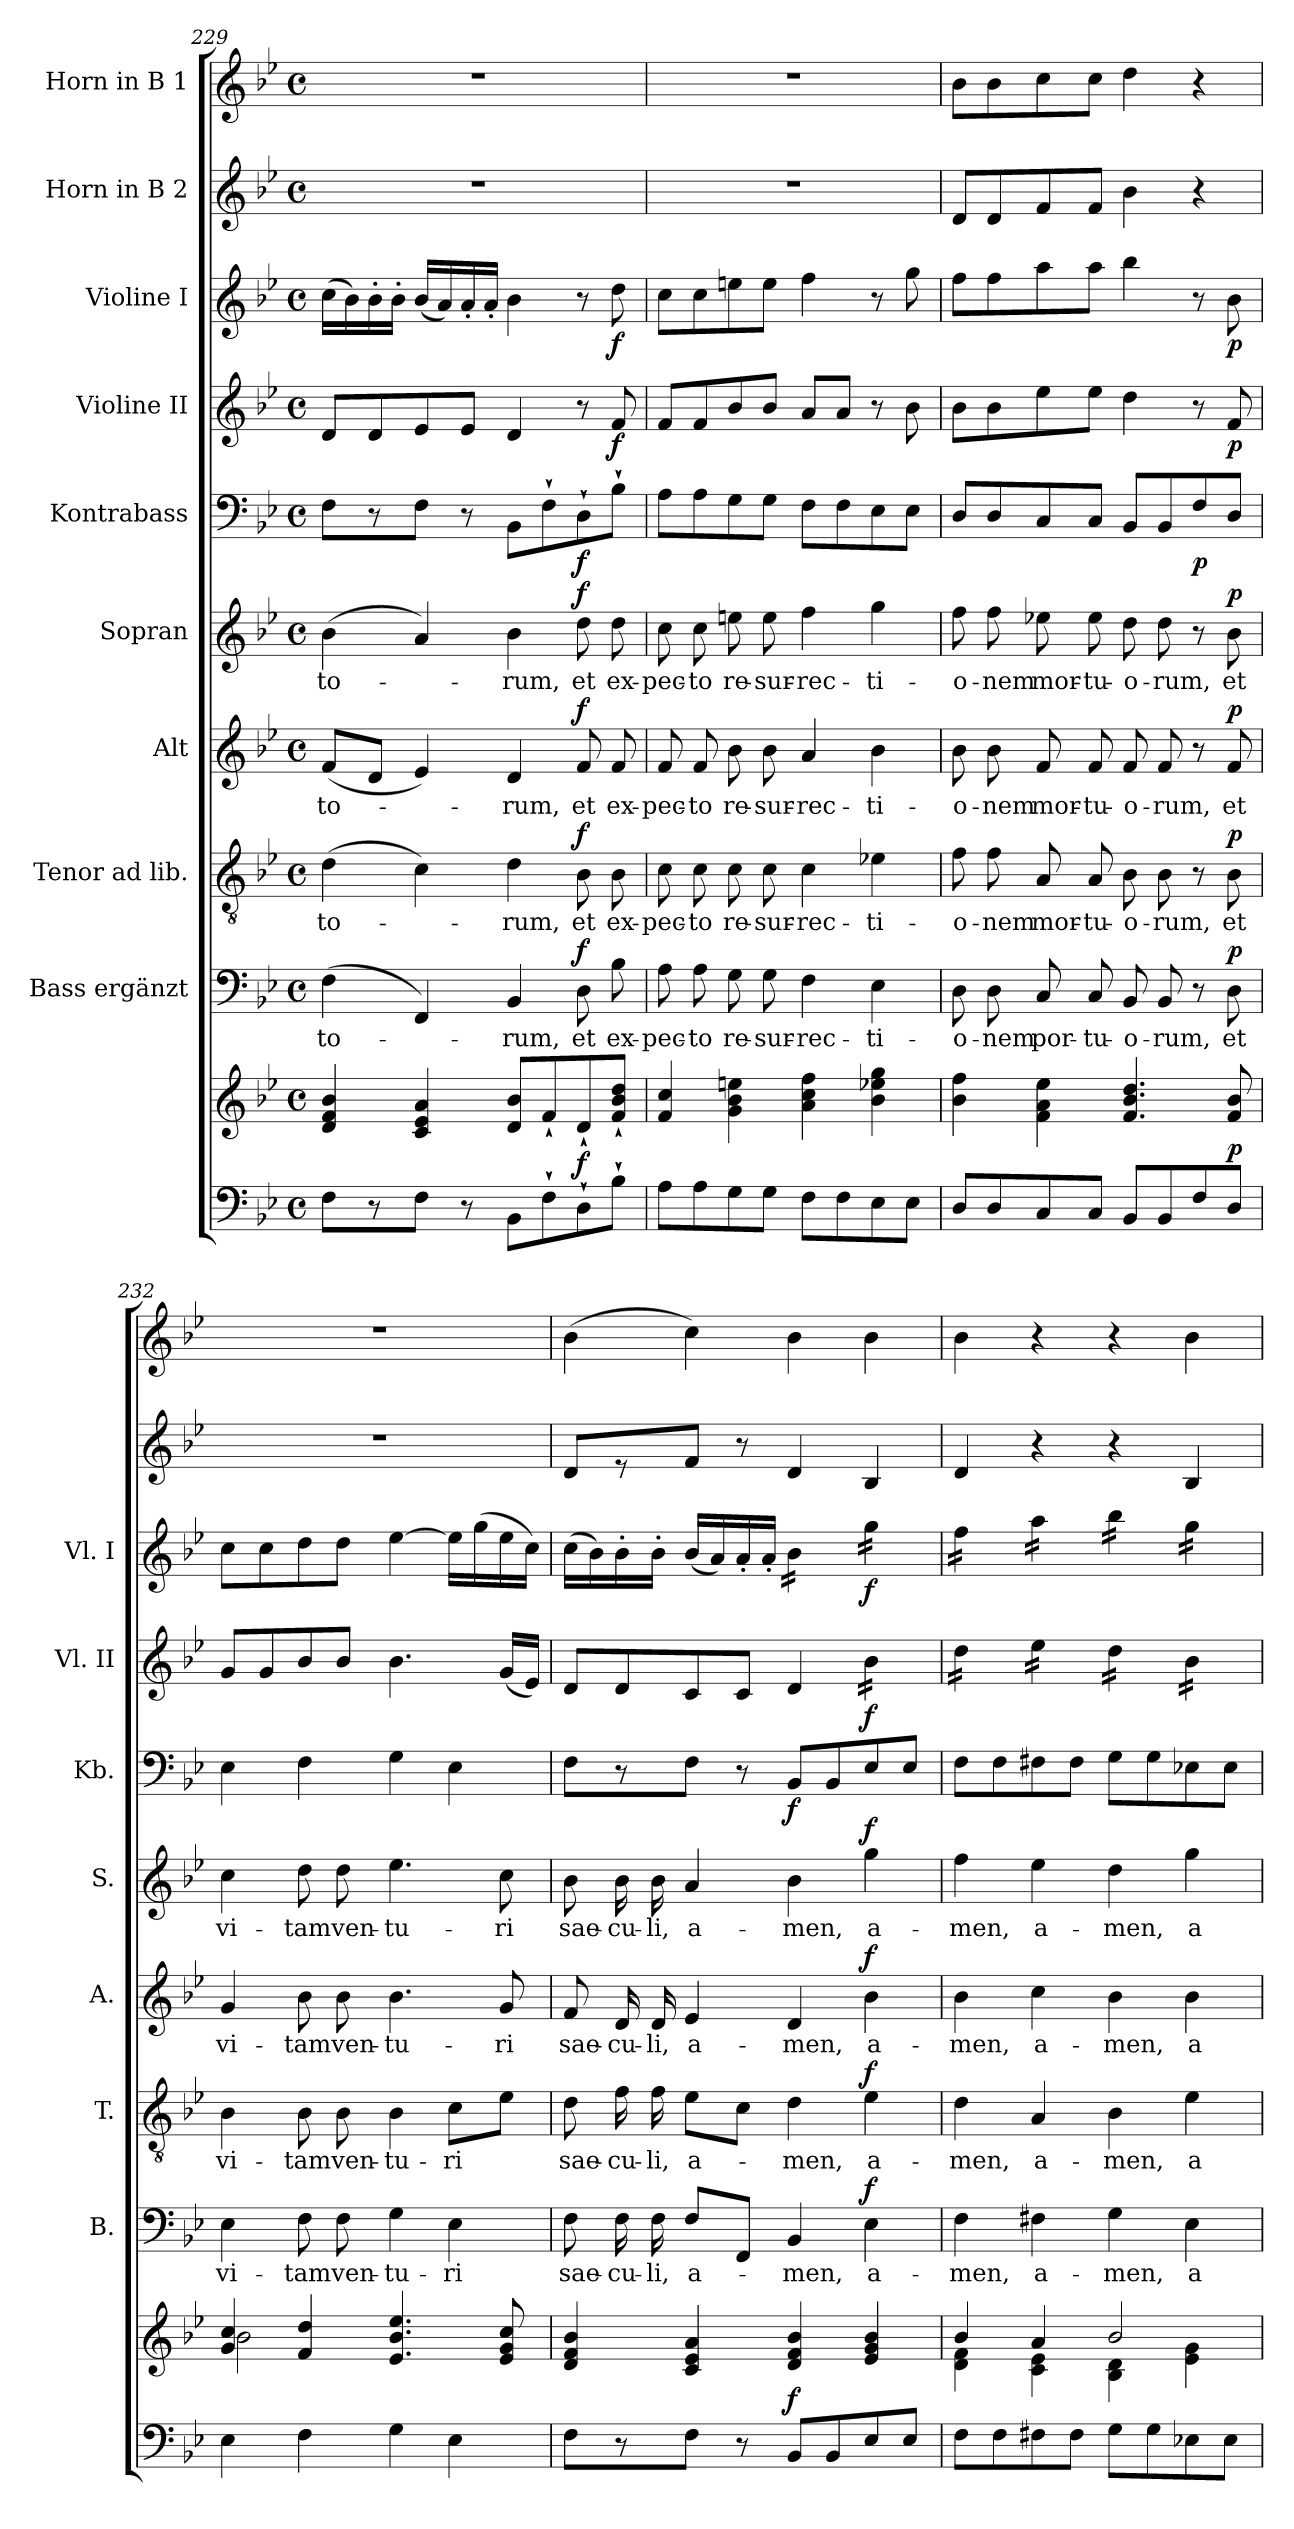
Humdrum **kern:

**kern	**kern	**dynam	**kern	**text	**dynam	**kern	**text	**dynam	**kern	**text	**dynam	**kern	**text	**dynam	**kern	**dynam	**kern	**dynam	**kern	**dynam	**kern	**kern
*part10	*part10	*part10	*part9	*part9	*part9	*part8	*part8	*part8	*part7	*part7	*part7	*part6	*part6	*part6	*part5	*part5	*part4	*part4	*part3	*part3	*part2	*part1
*staff11	*staff10	*staff10/11	*staff9	*staff9	*staff9	*staff8	*staff8	*staff8	*staff7	*staff7	*staff7	*staff6	*staff6	*staff6	*staff5	*staff5	*staff4	*staff4	*staff3	*staff3	*staff2	*staff1
*	*	*	*I"Bass ergänzt	*	*	*I"Tenor ad lib.	*	*	*I"Alt	*	*	*I"Sopran	*	*	*I"Kontrabass	*	*I"Violine II	*	*I"Violine I	*	*I"Horn in B 2	*I"Horn in B 1
*	*	*	*I'B.	*	*	*I'T.	*	*	*I'A.	*	*	*I'S.	*	*	*I'Kb.	*	*I'Vl. II	*	*I'Vl. I	*	*	*
*clefF4	*clefG2	*	*clefF4	*	*	*clefGv2	*	*	*clefG2	*	*	*clefG2	*	*	*clefF4	*	*clefG2	*	*clefG2	*	*clefG2	*clefG2
*	*	*	*	*	*	*	*	*	*	*	*	*	*	*	*ITrd7c12	*	*	*	*	*	*ITrd8c14	*ITrd8c14
*k[b-e-]	*k[b-e-]	*	*k[b-e-]	*	*	*k[b-e-]	*	*	*k[b-e-]	*	*	*k[b-e-]	*	*	*k[b-e-]	*	*k[b-e-]	*	*k[b-e-]	*	*k[b-e-]	*k[b-e-]
*B-:	*B-:	*	*B-:	*	*	*B-:	*	*	*B-:	*	*	*B-:	*	*	*B-:	*	*B-:	*	*B-:	*	*B-:	*B-:
*M4/4	*M4/4	*	*M4/4	*	*	*M4/4	*	*	*M4/4	*	*	*M4/4	*	*	*M4/4	*	*M4/4	*	*M4/4	*	*M4/4	*M4/4
*met(c)	*met(c)	*	*met(c)	*	*	*met(c)	*	*	*met(c)	*	*	*met(c)	*	*	*met(c)	*	*met(c)	*	*met(c)	*	*met(c)	*met(c)
=229	=229	=229	=229	=229	=229	=229	=229	=229	=229	=229	=229	=229	=229	=229	=229	=229	=229	=229	=229	=229	=229	=229
!	!	!	!	!LO:LY:b	!	!	!LO:LY:b	!	!	!LO:LY:b	!	!	!LO:LY:b	!	!	!	!	!	!	!	!	!
8F\L	4d/ 4f/ 4b-/	.	(>4F\	-to-	.	(>4d\	-to-	.	(<8f/L	-to-	.	(>4b-\	-to-	.	8FF\L	.	8d/L	.	(>16cc\LL	.	1r	1r
.	.	.	.	.	.	.	.	.	.	.	.	.	.	.	.	.	.	.	16b-\)	.	.	.
8r	.	.	.	.	.	.	.	.	8d/J	.	.	.	.	.	8r	.	8d/	.	16b-'>\	.	.	.
.	.	.	.	.	.	.	.	.	.	.	.	.	.	.	.	.	.	.	16b-'>\JJ	.	.	.
8F\J	4c/ 4e-/ 4a/	.	4FF/)	.	.	4c\)	.	.	4e-/)	.	.	4a/)	.	.	8FF\J	.	8e-/	.	(<16b-/LL	.	.	.
.	.	.	.	.	.	.	.	.	.	.	.	.	.	.	.	.	.	.	16a/)	.	.	.
8r	.	.	.	.	.	.	.	.	.	.	.	.	.	.	8r	.	8e-/J	.	16a'</	.	.	.
.	.	.	.	.	.	.	.	.	.	.	.	.	.	.	.	.	.	.	16a'</JJ	.	.	.
!	!	!	!	!LO:LY:b	!	!	!LO:LY:b	!	!	!LO:LY:b	!	!	!LO:LY:b	!	!	!	!	!	!	!	!	!
8BB-\L	8d/ 8b-/L	.	4BB-/	-rum,	.	4d\	-rum,	.	4d/	-rum,	.	4b-\	-rum,	.	8BBB-\L	.	4d/	.	4b-\	.	.	.
8F`>\	8f`</	.	.	.	.	.	.	.	.	.	.	.	.	.	8FF`>\	.	.	.	.	.	.	.
!	!	!LO:DY:a=2	!	!LO:LY:b	!LO:DY:a	!	!LO:LY:b	!LO:DY:a	!	!LO:LY:b	!LO:DY:a	!	!LO:LY:b	!LO:DY:a	!	!LO:DY:b	!	!	!	!	!	!
8D`>\	8d`</	f	8D\	et	f	8B-\	et	f	8f/	et	f	8dd\	et	f	8DD`>\	f	8r	.	8r	.	.	.
!	!	!	!	!LO:LY:b	!	!	!LO:LY:b	!	!	!LO:LY:b	!	!	!LO:LY:b	!	!	!	!	!LO:DY:b	!	!LO:DY:b	!	!
8B-`>\J	8f/`< 8b-/`< 8dd/`<J	.	8B-\	ex-	.	8B-\	ex-	.	8f/	ex-	.	8dd\	ex-	.	8BB-`>\J	.	8f/	f	8dd\	f	.	.
!!LO:PB:g=z
=230	=230	=230	=230	=230	=230	=230	=230	=230	=230	=230	=230	=230	=230	=230	=230	=230	=230	=230	=230	=230	=230	=230
!	!	!	!	!LO:LY:b	!	!	!LO:LY:b	!	!	!LO:LY:b	!	!	!LO:LY:b	!	!	!	!	!	!	!	!	!
8A\L	4f/ 4cc/	.	8A\	-pec-	.	8c\	-pec-	.	8f/	-pec-	.	8cc\	-pec-	.	8AA\L	.	8f/L	.	8cc\L	.	1r	1r
!	!	!	!	!LO:LY:b	!	!	!LO:LY:b	!	!	!LO:LY:b	!	!	!LO:LY:b	!	!	!	!	!	!	!	!	!
8A\	.	.	8A\	-to	.	8c\	-to	.	8f/	-to	.	8cc\	-to	.	8AA\	.	8f/	.	8cc\	.	.	.
!	!	!	!	!LO:LY:b	!	!	!LO:LY:b	!	!	!LO:LY:b	!	!	!LO:LY:b	!	!	!	!	!	!	!	!	!
8G\	4g\ 4b-\ 4een\	.	8G\	re-	.	8c\	re-	.	8b-\	re-	.	8een\	re-	.	8GG\	.	8b-/	.	8een\	.	.	.
!	!	!	!	!LO:LY:b	!	!	!LO:LY:b	!	!	!LO:LY:b	!	!	!LO:LY:b	!	!	!	!	!	!	!	!	!
8G\J	.	.	8G\	-sur-	.	8c\	-sur-	.	8b-\	-sur-	.	8ee\	-sur-	.	8GG\J	.	8b-/J	.	8ee\J	.	.	.
!	!	!	!	!LO:LY:b	!	!	!LO:LY:b	!	!	!LO:LY:b	!	!	!LO:LY:b	!	!	!	!	!	!	!	!	!
8F\L	4a\ 4cc\ 4ff\	.	4F\	-rec-	.	4c\	-rec-	.	4a/	-rec-	.	4ff\	-rec-	.	8FF\L	.	8a/L	.	4ff\	.	.	.
8F\	.	.	.	.	.	.	.	.	.	.	.	.	.	.	8FF\	.	8a/J	.	.	.	.	.
!	!	!	!	!LO:LY:b	!	!	!LO:LY:b	!	!	!LO:LY:b	!	!	!LO:LY:b	!	!	!	!	!	!	!	!	!
8E-\	4b-\ 4ee-X\ 4gg\	.	4E-\	-ti-	.	4e-X\	-ti-	.	4b-\	-ti-	.	4gg\	-ti-	.	8EE-\	.	8r	.	8r	.	.	.
8E-\J	.	.	.	.	.	.	.	.	.	.	.	.	.	.	8EE-\J	.	8b-\	.	8gg\	.	.	.
=231	=231	=231	=231	=231	=231	=231	=231	=231	=231	=231	=231	=231	=231	=231	=231	=231	=231	=231	=231	=231	=231	=231
!	!	!	!	!LO:LY:b	!	!	!LO:LY:b	!	!	!LO:LY:b	!	!	!LO:LY:b	!	!	!	!	!	!	!	!	!
8D/L	4b-\ 4ff\	.	8D\	-o-	.	8f\	-o-	.	8b-\	-o-	.	8ff\	-o-	.	8DD/L	.	8b-\L	.	8ff\L	.	8D/L	8B-\L
!	!	!	!	!LO:LY:b	!	!	!LO:LY:b	!	!	!LO:LY:b	!	!	!LO:LY:b	!	!	!	!	!	!	!	!	!
8D/	.	.	8D\	-nem	.	8f\	-nem	.	8b-\	-nem	.	8ff\	-nem	.	8DD/	.	8b-\	.	8ff\	.	8D/	8B-\
!	!	!	!	!LO:LY:b	!	!	!LO:LY:b	!	!	!LO:LY:b	!	!	!LO:LY:b	!	!	!	!	!	!	!	!	!
8C/	4f\ 4a\ 4ee-\	.	8C/	por-	.	8A/	mor-	.	8f/	mor-	.	8ee-X\	mor-	.	8CC/	.	8ee-\	.	8aa\	.	8F/	8c\
!	!	!	!	!LO:LY:b	!	!	!LO:LY:b	!	!	!LO:LY:b	!	!	!LO:LY:b	!	!	!	!	!	!	!	!	!
8C/J	.	.	8C/	-tu-	.	8A/	-tu-	.	8f/	-tu-	.	8ee-\	-tu-	.	8CC/J	.	8ee-\J	.	8aa\J	.	8F/J	8c\J
!	!	!	!	!LO:LY:b	!	!	!LO:LY:b	!	!	!LO:LY:b	!	!	!LO:LY:b	!	!	!	!	!	!	!	!	!
8BB-/L	4.f/ 4.b-/ 4.dd/	.	8BB-/	-o-	.	8B-\	-o-	.	8f/	-o-	.	8dd\	-o-	.	8BBB-/L	.	4dd\	.	4bb-\	.	4B-\	4d\
!	!	!	!	!LO:LY:b	!	!	!LO:LY:b	!	!	!LO:LY:b	!	!	!LO:LY:b	!	!	!	!	!	!	!	!	!
8BB-/	.	.	8BB-/	-rum,	.	8B-\	-rum,	.	8f/	-rum,	.	8dd\	-rum,	.	8BBB-/	.	.	.	.	.	.	.
!	!	!	!	!	!	!	!	!	!	!	!	!	!	!	!	!LO:DY:b	!	!	!	!	!	!
8F/	.	.	8r	.	.	8r	.	.	8r	.	.	8r	.	.	8FF/	p	8r	.	8r	.	4r	4r
!	!	!LO:DY:a=2	!	!LO:LY:b	!LO:DY:a	!	!LO:LY:b	!LO:DY:a	!	!LO:LY:b	!LO:DY:a	!	!LO:LY:b	!LO:DY:a	!	!	!	!LO:DY:b	!	!LO:DY:b	!	!
8D/J	8f/ 8b-/	p	8D\	et	p	8B-\	et	p	8f/	et	p	8b-\	et	p	8DD/J	.	8f/	p	8b-\	p	.	.
=232	=232	=232	=232	=232	=232	=232	=232	=232	=232	=232	=232	=232	=232	=232	=232	=232	=232	=232	=232	=232	=232	=232
*	*^	*	*	*	*	*	*	*	*	*	*	*	*	*	*	*	*	*	*	*	*	*
!	!	!	!	!	!LO:LY:b	!	!	!LO:LY:b	!	!	!LO:LY:b	!	!	!LO:LY:b	!	!	!	!	!	!	!	!	!
4E-\	4g/ 4cc/	2b-\	.	4E-\	vi-	.	4B-\	vi-	.	4g/	vi-	.	4cc\	vi-	.	4EE-\	.	8g/L	.	8cc\L	.	1r	1r
.	.	.	.	.	.	.	.	.	.	.	.	.	.	.	.	.	.	8g/	.	8cc\	.	.	.
!	!	!	!	!	!LO:LY:b	!	!	!LO:LY:b	!	!	!LO:LY:b	!	!	!LO:LY:b	!	!	!	!	!	!	!	!	!
4F\	4f/ 4dd/	.	.	8F\	-tam	.	8B-\	-tam	.	8b-\	-tam	.	8dd\	-tam	.	4FF\	.	8b-/	.	8dd\	.	.	.
!	!	!	!	!	!LO:LY:b	!	!	!LO:LY:b	!	!	!LO:LY:b	!	!	!LO:LY:b	!	!	!	!	!	!	!	!	!
.	.	.	.	8F\	ven-	.	8B-\	ven-	.	8b-\	ven-	.	8dd\	ven-	.	.	.	8b-/J	.	8dd\J	.	.	.
!	!	!	!	!	!LO:LY:b	!	!	!LO:LY:b	!	!	!LO:LY:b	!	!	!LO:LY:b	!	!	!	!	!	!	!	!	!
4G\	4.e-/ 4.b-/ 4.ee-/	2ryy	.	4G\	-tu-	.	4B-\	-tu-	.	4.b-\	-tu-	.	4.ee-\	-tu-	.	4GG\	.	4.b-\	.	[4ee-\	.	.	.
!	!	!	!	!	!LO:LY:b	!	!	!LO:LY:b	!	!	!	!	!	!	!	!	!	!	!	!	!	!	!
4E-\	.	.	.	4E-\	-ri	.	8c\L	-ri	.	.	.	.	.	.	.	4EE-\	.	.	.	16ee-\LL]	.	.	.
.	.	.	.	.	.	.	.	.	.	.	.	.	.	.	.	.	.	.	.	(>16gg\	.	.	.
!	!	!	!	!	!	!	!	!	!	!	!LO:LY:b	!	!	!LO:LY:b	!	!	!	!	!	!	!	!	!
.	8e-/ 8g/ 8cc/	.	.	.	.	.	8e-\J	.	.	8g/	-ri	.	8cc\	-ri	.	.	.	(<16g/LL	.	16ee-\	.	.	.
.	.	.	.	.	.	.	.	.	.	.	.	.	.	.	.	.	.	16e-/JJ)	.	16cc\JJ)	.	.	.
*	*v	*v	*	*	*	*	*	*	*	*	*	*	*	*	*	*	*	*	*	*	*	*	*
!!LO:PB:g=z
=233	=233	=233	=233	=233	=233	=233	=233	=233	=233	=233	=233	=233	=233	=233	=233	=233	=233	=233	=233	=233	=233	=233
!	!	!	!	!LO:LY:b	!	!	!LO:LY:b	!	!	!LO:LY:b	!	!	!LO:LY:b	!	!	!	!	!	!	!	!	!
8F\L	4d/ 4f/ 4b-/	.	8F\	sae-	.	8d\	sae-	.	8f/	sae-	.	8b-\	sae-	.	8FF\L	.	8d/L	.	(>16cc\LL	.	8D/L	(>4B-\
.	.	.	.	.	.	.	.	.	.	.	.	.	.	.	.	.	.	.	16b-\)	.	.	.
!	!	!	!	!LO:LY:b	!	!	!LO:LY:b	!	!	!LO:LY:b	!	!	!LO:LY:b	!	!	!	!	!	!	!	!	!
8r	.	.	16F\	-cu-	.	16f\	-cu-	.	16d/	-cu-	.	16b-\	-cu-	.	8r	.	8d/	.	16b-'>\	.	8r	.
!	!	!	!	!LO:LY:b	!	!	!LO:LY:b	!	!	!LO:LY:b	!	!	!LO:LY:b	!	!	!	!	!	!	!	!	!
.	.	.	16F\	-li,	.	16f\	-li,	.	16d/	-li,	.	16b-\	-li,	.	.	.	.	.	16b-'>\JJ	.	.	.
!	!	!	!	!LO:LY:b	!	!	!LO:LY:b	!	!	!LO:LY:b	!	!	!LO:LY:b	!	!	!	!	!	!	!	!	!
8F\J	4c/ 4e-/ 4a/	.	8F/L	a-	.	8e-\L	a-	.	4e-/	a-	.	4a/	a-	.	8FF\J	.	8c/	.	(<16b-/LL	.	8F/J	4c\)
.	.	.	.	.	.	.	.	.	.	.	.	.	.	.	.	.	.	.	16a/)	.	.	.
8r	.	.	8FF/J	.	.	8c\J	.	.	.	.	.	.	.	.	8r	.	8c/J	.	16a'</	.	8r	.
.	.	.	.	.	.	.	.	.	.	.	.	.	.	.	.	.	.	.	16a'</JJ	.	.	.
!	!	!LO:DY:a=2	!	!LO:LY:b	!	!	!LO:LY:b	!	!	!LO:LY:b	!	!	!LO:LY:b	!	!	!LO:DY:b	!	!	!	!	!	!
*	*	*	*	*	*	*	*	*	*	*	*	*	*	*	*	*	*	*	*tremolo	*	*	*
8BB-/L	4d/ 4f/ 4b-/	f	4BB-/	-men,	.	4d\	-men,	.	4d/	-men,	.	4b-\	-men,	.	8BBB-/L	f	4d/	.	16b-\LL	.	4D/	4B-\
.	.	.	.	.	.	.	.	.	.	.	.	.	.	.	.	.	.	.	16b-\	.	.	.
8BB-/	.	.	.	.	.	.	.	.	.	.	.	.	.	.	8BBB-/	.	.	.	16b-\	.	.	.
.	.	.	.	.	.	.	.	.	.	.	.	.	.	.	.	.	.	.	16b-\JJ	.	.	.
!	!	!	!	!LO:LY:b	!LO:DY:a	!	!LO:LY:b	!LO:DY:a	!	!LO:LY:b	!LO:DY:a	!	!LO:LY:b	!LO:DY:a	!	!	!	!LO:DY:b	!	!LO:DY:b	!	!
*	*	*	*	*	*	*	*	*	*	*	*	*	*	*	*	*	*tremolo	*	*	*	*	*
8E-/	4e-/ 4g/ 4b-/	.	4E-\	a-	f	4e-\	a-	f	4b-\	a-	f	4gg\	a-	f	8EE-/	.	16b-\LL	f	16gg\LL	f	4BB-/	4B-\
.	.	.	.	.	.	.	.	.	.	.	.	.	.	.	.	.	16b-\	.	16gg\	.	.	.
8E-/J	.	.	.	.	.	.	.	.	.	.	.	.	.	.	8EE-/J	.	16b-\	.	16gg\	.	.	.
.	.	.	.	.	.	.	.	.	.	.	.	.	.	.	.	.	16b-\JJ	.	16gg\JJ	.	.	.
=234	=234	=234	=234	=234	=234	=234	=234	=234	=234	=234	=234	=234	=234	=234	=234	=234	=234	=234	=234	=234	=234	=234
*	*^	*	*	*	*	*	*	*	*	*	*	*	*	*	*	*	*	*	*	*	*	*
!	!	!	!	!	!LO:LY:b	!	!	!LO:LY:b	!	!	!LO:LY:b	!	!	!LO:LY:b	!	!	!	!	!	!	!	!	!
8F\L	4b-/	4d\ 4f\	.	4F\	-men,	.	4d\	-men,	.	4b-\	-men,	.	4ff\	-men,	.	8FF\L	.	16dd\LL	.	16ff\LL	.	4D/	4B-\
.	.	.	.	.	.	.	.	.	.	.	.	.	.	.	.	.	.	16dd\	.	16ff\	.	.	.
8F\	.	.	.	.	.	.	.	.	.	.	.	.	.	.	.	8FF\	.	16dd\	.	16ff\	.	.	.
.	.	.	.	.	.	.	.	.	.	.	.	.	.	.	.	.	.	16dd\JJ	.	16ff\JJ	.	.	.
!	!	!	!	!	!LO:LY:b	!	!	!LO:LY:b	!	!	!LO:LY:b	!	!	!LO:LY:b	!	!	!	!	!	!	!	!	!
8F#X\	4a/	4c\ 4e-\	.	4F#X\	a-	.	4A/	a-	.	4cc\	a-	.	4ee-\	a-	.	8FF#X\	.	16ee-\LL	.	16aa\LL	.	4r	4r
.	.	.	.	.	.	.	.	.	.	.	.	.	.	.	.	.	.	16ee-\	.	16aa\	.	.	.
8F#\J	.	.	.	.	.	.	.	.	.	.	.	.	.	.	.	8FF#\J	.	16ee-\	.	16aa\	.	.	.
.	.	.	.	.	.	.	.	.	.	.	.	.	.	.	.	.	.	16ee-\JJ	.	16aa\JJ	.	.	.
!	!	!	!	!	!LO:LY:b	!	!	!LO:LY:b	!	!	!LO:LY:b	!	!	!LO:LY:b	!	!	!	!	!	!	!	!	!
8G\L	2b-/	4B-\ 4d\	.	4G\	-men,	.	4B-\	-men,	.	4b-\	-men,	.	4dd\	-men,	.	8GG\L	.	16dd\LL	.	16bb-\LL	.	4r	4r
.	.	.	.	.	.	.	.	.	.	.	.	.	.	.	.	.	.	16dd\	.	16bb-\	.	.	.
8G\	.	.	.	.	.	.	.	.	.	.	.	.	.	.	.	8GG\	.	16dd\	.	16bb-\	.	.	.
.	.	.	.	.	.	.	.	.	.	.	.	.	.	.	.	.	.	16dd\JJ	.	16bb-\JJ	.	.	.
!	!	!	!	!	!LO:LY:b	!	!	!LO:LY:b	!	!	!LO:LY:b	!	!	!LO:LY:b	!	!	!	!	!	!	!	!	!
8E-X\	.	4e-\ 4g\	.	4E-\	a-	.	4e-\	a-	.	4b-\	a-	.	4gg\	a-	.	8EE-X\	.	16b-\LL	.	16gg\LL	.	4BB-/	4B-\
.	.	.	.	.	.	.	.	.	.	.	.	.	.	.	.	.	.	16b-\	.	16gg\	.	.	.
8E-\J	.	.	.	.	.	.	.	.	.	.	.	.	.	.	.	8EE-\J	.	16b-\	.	16gg\	.	.	.
.	.	.	.	.	.	.	.	.	.	.	.	.	.	.	.	.	.	16b-\JJ	.	16gg\JJ	.	.	.
*	*	*	*	*	*	*	*	*	*	*	*	*	*	*	*	*	*	*	*	*Xtremolo	*	*	*
*	*	*	*	*	*	*	*	*	*	*	*	*	*	*	*	*	*	*Xtremolo	*	*	*	*	*
*	*v	*v	*	*	*	*	*	*	*	*	*	*	*	*	*	*	*	*	*	*	*	*	*
=	=	=	=	=	=	=	=	=	=	=	=	=	=	=	=	=	=	=	=	=	=	=
*-	*-	*-	*-	*-	*-	*-	*-	*-	*-	*-	*-	*-	*-	*-	*-	*-	*-	*-	*-	*-	*-	*-
